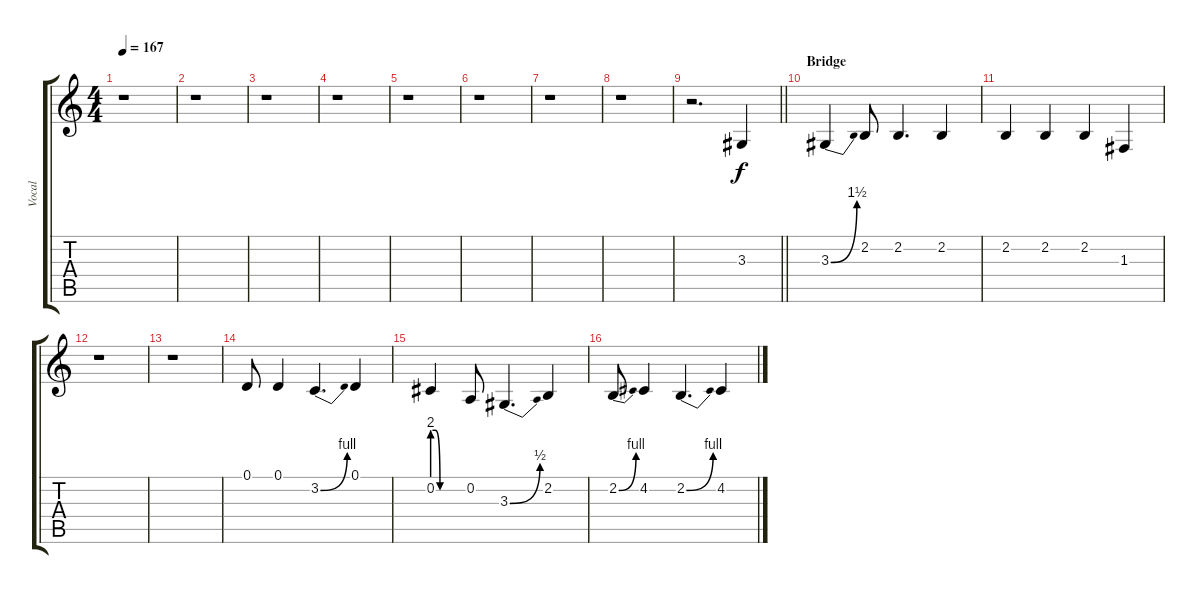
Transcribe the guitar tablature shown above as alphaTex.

\track ("Vocal" "Vocal") {instrument trumpet}
\staff {score tabs}
\tuning (D4 A3 F3 C3 G2 C2) {hide}
\ts (4 4)
\tempo 167
\clef g2
\ks c
r.1{dy f} |
r.1 |
r.1 |
r.1 |
r.1 |
r.1 |
r.1 |
r.1 |
\barLineRight lightlight
r.2{d} 3.3.4 |
\section ("" "Bridge")
3.3{be (bend 0 0 60 6)}.4 2.2.8 2.2.4{d} 2.2.4 |
2.2.4 2.2.4 2.2.4 1.3.4 |
r.1 |
r.1 |
0.1.8 0.1.4 3.2{be (bend 0 0 60 4)}.4{d} 0.1.4 |
0.2{be (custom 0 8 5 8 15 0 30 0 60 0)}.4 0.2.8 3.3{be (bend 0 0 60 2)}.4{d} 2.2.4 |
2.2{be (bend 0 0 60 4)}.8 4.2.4 2.2{be (bend 0 0 60 4)}.4{d} 4.2.4
